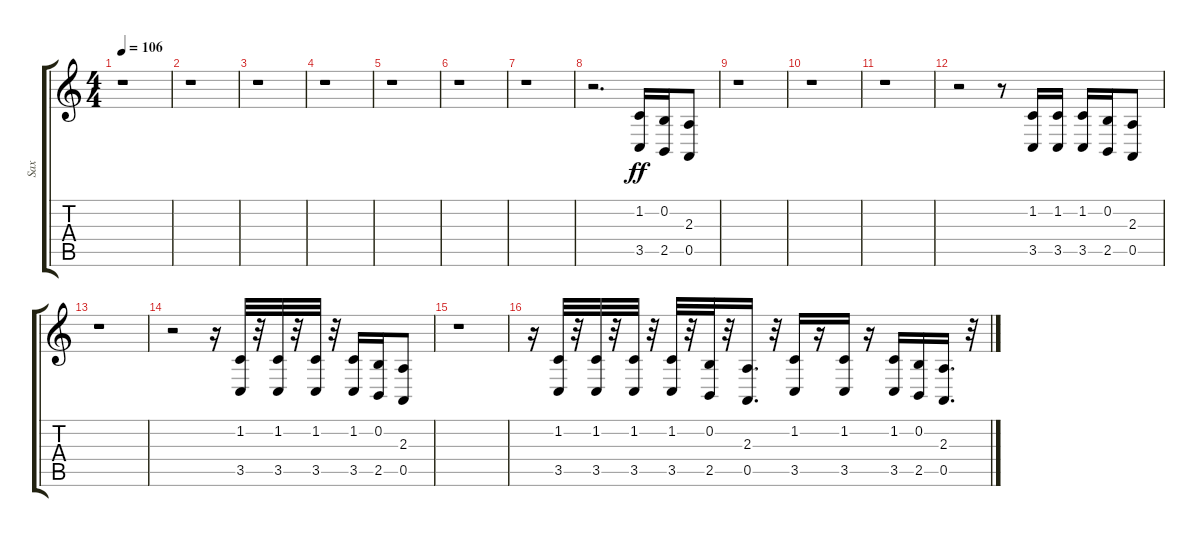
\track ("Sax" "Sax") {instrument baritonesax}
\staff {score tabs}
\tuning (E4 B3 G3 D3 A2 E2) {hide}
\ts (4 4)
\tempo 106
\clef g2
\ks c
r.1{dy ff} |
r.1 |
r.1 |
r.1 |
r.1 |
r.1 |
r.1 |
r.2{d} (1.2 3.5).16 (0.2 2.5).16 (2.3 0.5).8 |
r.1 |
r.1 |
r.1 |
r.2 r.8 (1.2 3.5).16 (1.2 3.5).16 (1.2 3.5).16 (0.2 2.5).16 (2.3 0.5).8 |
r.1 |
r.2 r.16 (1.2 3.5).32 r.32 (1.2 3.5).32 r.32 (1.2 3.5).32 r.32 (1.2 3.5).16 (0.2 2.5).16 (2.3 0.5).8 |
r.1 |
r.16 (1.2 3.5).32 r.32 (1.2 3.5).32 r.32 (1.2 3.5).32 r.32 (1.2 3.5).32 r.32 (0.2 2.5).32 r.32 (2.3 0.5).16{d} r.32 (1.2 3.5).16 r.16 (1.2 3.5).16 r.16 (1.2 3.5).16 (0.2 2.5).16 (2.3 0.5).16{d} r.32
